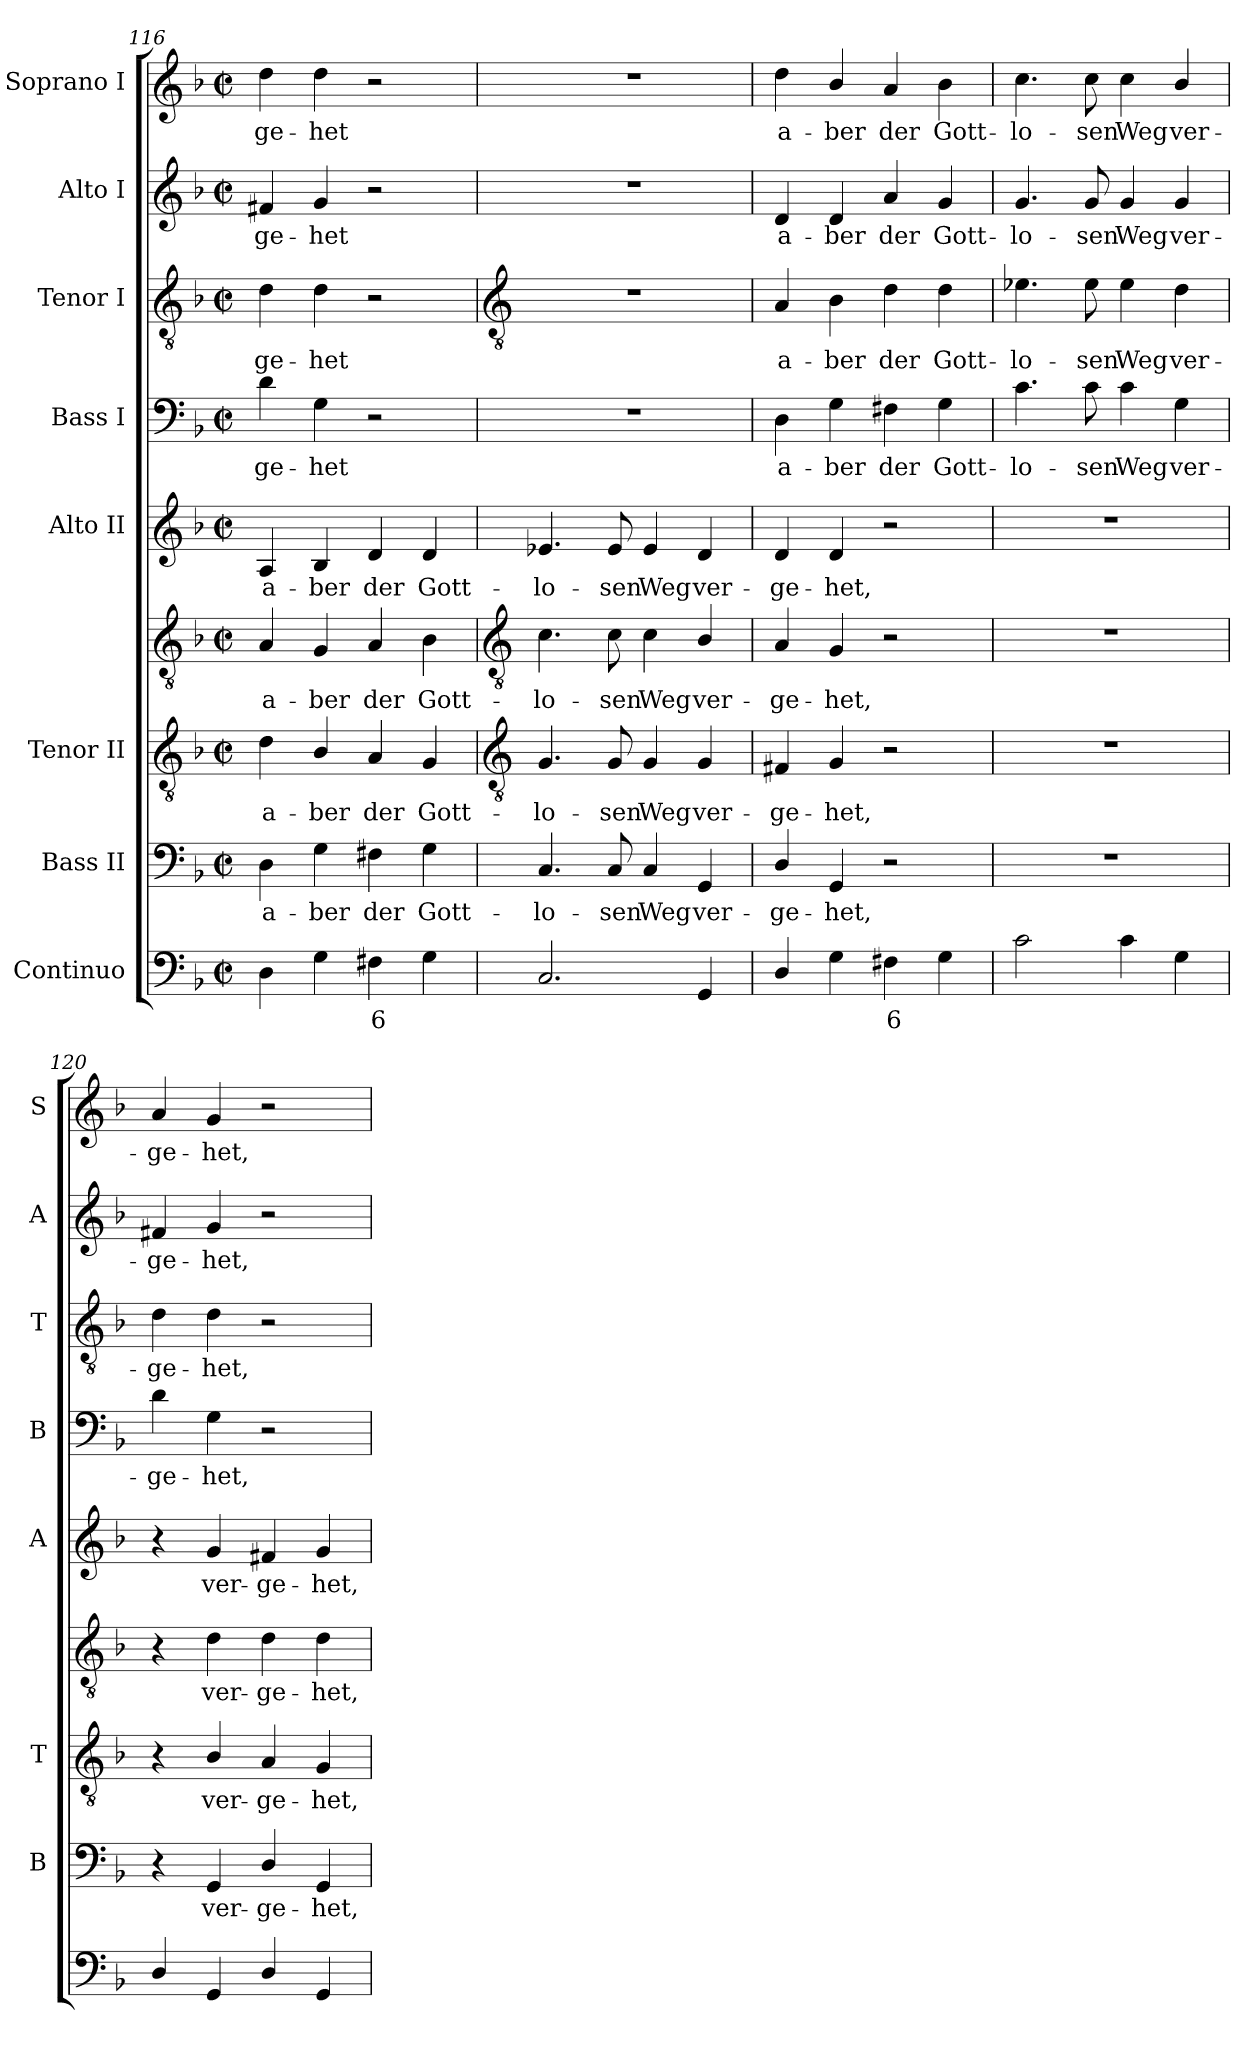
**kern	**text	**kern	**text	**kern	**text	**kern	**text	**kern	**text	**kern	**text	**kern	**text	**kern	**text	**kern	**text
*part8	*part8	*part7	*part7	*part6	*part6	*part6	*part6	*part5	*part5	*part4	*part4	*part3	*part3	*part2	*part2	*part1	*part1
*staff9	*staff9	*staff8	*staff8	*staff7	*staff7	*staff6	*staff6	*staff5	*staff5	*staff4	*staff4	*staff3	*staff3	*staff2	*staff2	*staff1	*staff1
*I"Continuo	*	*I"Bass II	*	*I"Tenor II	*	*	*	*I"Alto II	*	*I"Bass I	*	*I"Tenor I	*	*I"Alto I	*	*I"Soprano I	*
*	*	*I'B	*	*I'T	*	*	*	*I'A	*	*I'B	*	*I'T	*	*I'A	*	*I'S	*
*clefF4	*	*clefF4	*	*clefGv2	*	*clefGv2	*	*clefG2	*	*clefF4	*	*clefGv2	*	*clefG2	*	*clefG2	*
*k[b-]	*	*k[b-]	*	*k[b-]	*	*k[b-]	*	*k[b-]	*	*k[b-]	*	*k[b-]	*	*k[b-]	*	*k[b-]	*
*F:	*	*F:	*	*F:	*	*F:	*	*F:	*	*F:	*	*F:	*	*F:	*	*F:	*
*M2/2	*	*M2/2	*	*M2/2	*	*M2/2	*	*M2/2	*	*M2/2	*	*M2/2	*	*M2/2	*	*M2/2	*
*met(c|)	*	*met(c|)	*	*met(c|)	*	*met(c|)	*	*met(c|)	*	*met(c|)	*	*met(c|)	*	*met(c|)	*	*met(c|)	*
=116	=116	=116	=116	=116	=116	=116	=116	=116	=116	=116	=116	=116	=116	=116	=116	=116	=116
!	!	!	!LO:LY:b	!	!LO:LY:b	!	!LO:LY:b	!	!LO:LY:b	!	!LO:LY:b	!	!LO:LY:b	!	!LO:LY:b	!	!LO:LY:b
4D	.	4D	a-	4d	-a-	4A	a-	4A	a-	4d	-ge-	4d	-ge-	4f#X	-ge-	4dd	-ge-
!	!	!	!LO:LY:b	!	!LO:LY:b	!	!LO:LY:b	!	!LO:LY:b	!	!LO:LY:b	!	!LO:LY:b	!	!LO:LY:b	!	!LO:LY:b
4G	.	4G	-ber	4B-/	-ber	4G	-ber	4B-	-ber	4G	-het	4d	-het	4g	-het	4dd	-het
!	!LO:LY:b	!	!LO:LY:b	!	!LO:LY:b	!	!LO:LY:b	!	!LO:LY:b	!	!	!	!	!	!	!	!
4F#X	6	4F#X	der	4A	der	4A	der	4d	der	2r	.	2r	.	2r	.	2r	.
!	!	!	!LO:LY:b	!	!LO:LY:b	!	!LO:LY:b	!	!LO:LY:b	!	!	!	!	!	!	!	!
4G	.	4G	Gott-	4G	Gott-	4B-	Gott-	4d	Gott-	.	.	.	.	.	.	.	.
!!LO:LB:g=z
=117	=117	=117	=117	=117	=117	=117	=117	=117	=117	=117	=117	=117	=117	=117	=117	=117	=117
*	*	*	*	*clefGv2	*	*clefGv2	*	*	*	*	*	*clefGv2	*	*	*	*	*
!	!	!	!LO:LY:b	!	!LO:LY:b	!	!LO:LY:b	!	!LO:LY:b	!	!	!	!	!	!	!	!
2.C	.	4.C	-lo-	4.G	-lo-	4.c	-lo-	4.e-X	-lo-	1r	.	1r	.	1r	.	1r	.
!	!	!	!LO:LY:b	!	!LO:LY:b	!	!LO:LY:b	!	!LO:LY:b	!	!	!	!	!	!	!	!
.	.	8C	-sen	8G	-sen	8c	-sen	8e-	-sen	.	.	.	.	.	.	.	.
!	!	!	!LO:LY:b	!	!LO:LY:b	!	!LO:LY:b	!	!LO:LY:b	!	!	!	!	!	!	!	!
.	.	4C	Weg	4G	Weg	4c	Weg	4e-	Weg	.	.	.	.	.	.	.	.
!	!	!	!LO:LY:b	!	!LO:LY:b	!	!LO:LY:b	!	!LO:LY:b	!	!	!	!	!	!	!	!
4GG	.	4GG	ver-	4G	ver-	4B-/	ver-	4d	ver-	.	.	.	.	.	.	.	.
=118	=118	=118	=118	=118	=118	=118	=118	=118	=118	=118	=118	=118	=118	=118	=118	=118	=118
!	!	!	!LO:LY:b	!	!LO:LY:b	!	!LO:LY:b	!	!LO:LY:b	!	!LO:LY:b	!	!LO:LY:b	!	!LO:LY:b	!	!LO:LY:b
4D/	.	4D/	-ge-	4F#X	ge-	4A	-ge-	4d	-ge-	4D	a-	4A	a-	4d	a-	4dd	a-
!	!	!	!LO:LY:b	!	!LO:LY:b	!	!LO:LY:b	!	!LO:LY:b	!	!LO:LY:b	!	!LO:LY:b	!	!LO:LY:b	!	!LO:LY:b
4G	.	4GG	-het,	4G	-het,	4G	-het,	4d	-het,	4G	-ber	4B-	-ber	4d	-ber	4b-/	-ber
!	!LO:LY:b	!	!	!	!	!	!	!	!	!	!LO:LY:b	!	!LO:LY:b	!	!LO:LY:b	!	!LO:LY:b
4F#X	6	2r	.	2r	.	2r	.	2r	.	4F#X	der	4d	der	4a	der	4a	der
!	!	!	!	!	!	!	!	!	!	!	!LO:LY:b	!	!LO:LY:b	!	!LO:LY:b	!	!LO:LY:b
4G	.	.	.	.	.	.	.	.	.	4G	Gott-	4d	Gott-	4g	Gott-	4b-	Gott-
=119	=119	=119	=119	=119	=119	=119	=119	=119	=119	=119	=119	=119	=119	=119	=119	=119	=119
!	!	!	!	!	!	!	!	!	!	!	!LO:LY:b	!	!LO:LY:b	!	!LO:LY:b	!	!LO:LY:b
2c	.	1r	.	1r	.	1r	.	1r	.	4.c	-lo-	4.e-X	-lo-	4.g	-lo-	4.cc	-lo-
!	!	!	!	!	!	!	!	!	!	!	!LO:LY:b	!	!LO:LY:b	!	!LO:LY:b	!	!LO:LY:b
.	.	.	.	.	.	.	.	.	.	8c	-sen	8e-	-sen	8g	-sen	8cc	-sen
!	!	!	!	!	!	!	!	!	!	!	!LO:LY:b	!	!LO:LY:b	!	!LO:LY:b	!	!LO:LY:b
4c	.	.	.	.	.	.	.	.	.	4c	Weg	4e-	Weg	4g	Weg	4cc	Weg
!	!	!	!	!	!	!	!	!	!	!	!LO:LY:b	!	!LO:LY:b	!	!LO:LY:b	!	!LO:LY:b
4G	.	.	.	.	.	.	.	.	.	4G	ver-	4d	ver-	4g	ver-	4b-/	ver-
=120	=120	=120	=120	=120	=120	=120	=120	=120	=120	=120	=120	=120	=120	=120	=120	=120	=120
!	!	!	!	!	!	!	!	!	!	!	!LO:LY:b	!	!LO:LY:b	!	!LO:LY:b	!	!LO:LY:b
4D/	.	4r	.	4r	.	4r	.	4r	.	4d	-ge-	4d	-ge-	4f#X	-ge-	4a	-ge-
!	!	!	!LO:LY:b	!	!LO:LY:b	!	!LO:LY:b	!	!LO:LY:b	!	!LO:LY:b	!	!LO:LY:b	!	!LO:LY:b	!	!LO:LY:b
4GG/	.	4GG	ver-	4B-/	ver-	4d	ver-	4g	ver-	4G	-het,	4d	-het,	4g	-het,	4g	-het,
!	!	!	!LO:LY:b	!	!LO:LY:b	!	!LO:LY:b	!	!LO:LY:b	!	!	!	!	!	!	!	!
4D/	.	4D/	-ge-	4A	-ge-	4d	-ge-	4f#X	-ge-	2r	.	2r	.	2r	.	2r	.
!	!	!	!LO:LY:b	!	!LO:LY:b	!	!LO:LY:b	!	!LO:LY:b	!	!	!	!	!	!	!	!
4GG	.	4GG	-het,	4G	-het,	4d	-het,	4g	-het,	.	.	.	.	.	.	.	.
=	=	=	=	=	=	=	=	=	=	=	=	=	=	=	=	=	=
*-	*-	*-	*-	*-	*-	*-	*-	*-	*-	*-	*-	*-	*-	*-	*-	*-	*-
